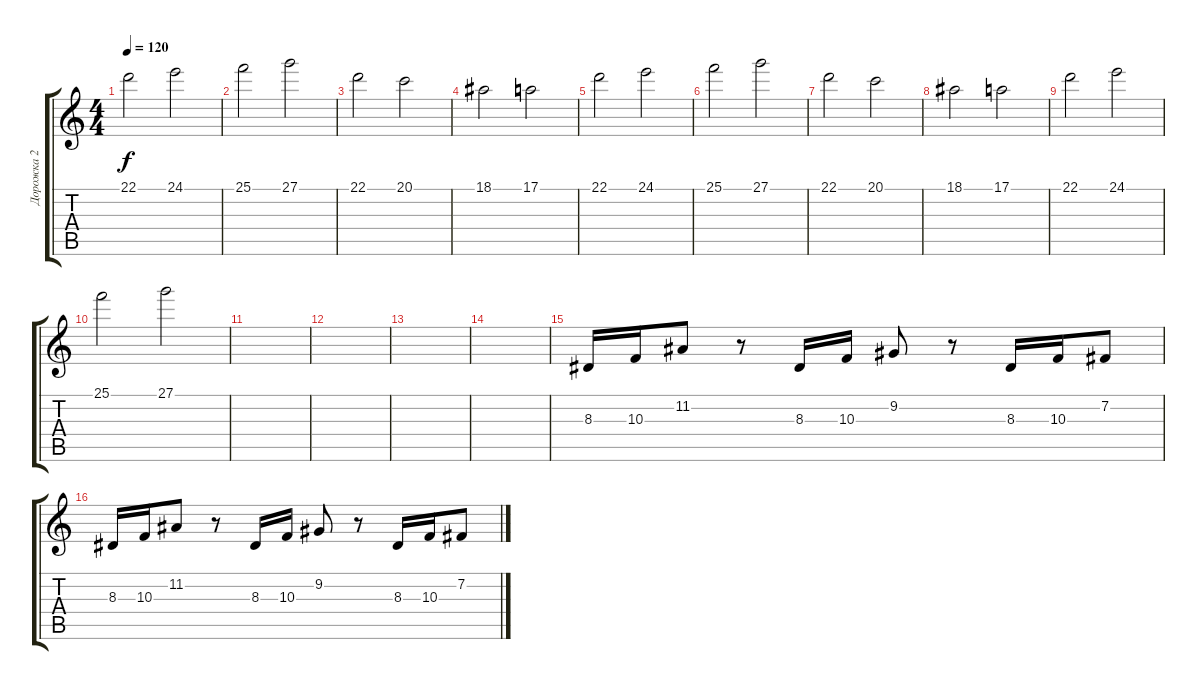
\track ("Дорожка 2" "Дорожка 2") {instrument stringensemble1}
\staff {score tabs}
\tuning (E4 B3 G3 D3 A2 D2) {hide}
\ts (4 4)
\tempo 120
\clef g2
\ks c
22.1.2{dy f} 24.1.2 |
25.1.2 27.1.2 |
22.1.2 20.1.2 |
18.1.2 17.1.2 |
22.1.2 24.1.2 |
25.1.2 27.1.2 |
22.1.2 20.1.2 |
18.1.2 17.1.2 |
22.1.2 24.1.2 |
25.1.2 27.1.2 |
|
|
|
|
8.3.16{instrument tremolostrings} 10.3.16 11.2.8 r.8 8.3.16 10.3.16 9.2.8 r.8 8.3.16 10.3.16 7.2.8 |
8.3.16 10.3.16 11.2.8 r.8 8.3.16 10.3.16 9.2.8 r.8 8.3.16 10.3.16 7.2.8
